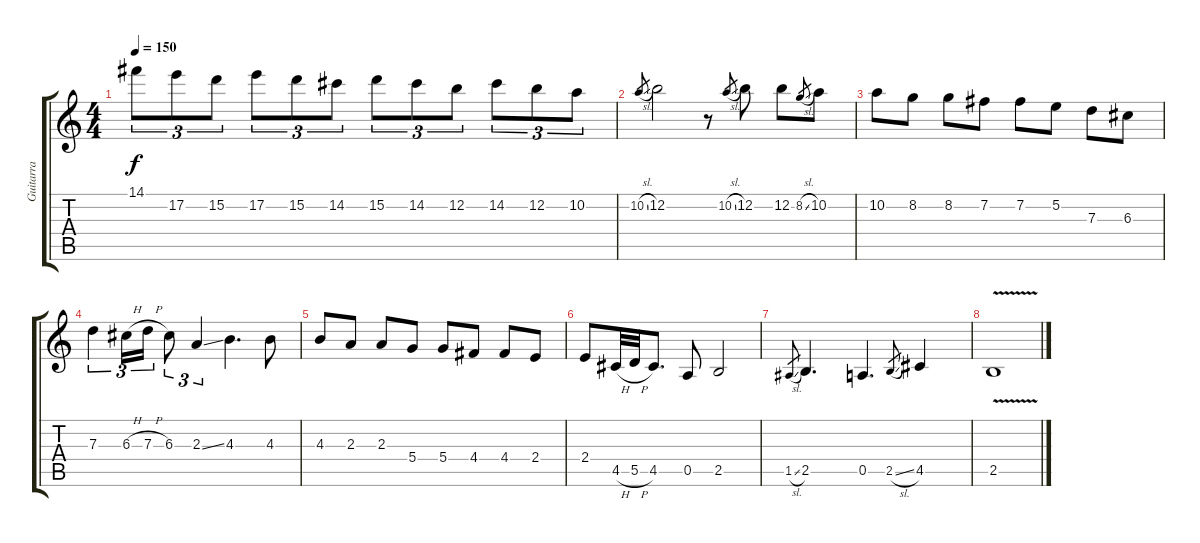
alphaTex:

\track ("Guitarra" "Guitarra") {instrument distortionguitar}
\staff {score tabs}
\tuning (E4 B3 G3 D3 A2 E2) {hide}
\ts (4 4)
\tempo 150
\clef g2
\ks c
14.1.8{tu (3 2) dy f} 17.2.8{tu (3 2)} 15.2.8{tu (3 2)} 17.2.8{tu (3 2)} 15.2.8{tu (3 2)} 14.2.8{tu (3 2)} 15.2.8{tu (3 2)} 14.2.8{tu (3 2)} 12.2.8{tu (3 2)} 14.2.8{tu (3 2)} 12.2.8{tu (3 2)} 10.2.8{tu (3 2)} |
10.2{sl}.8{gr} 12.2.2 r.8 10.2{sl}.8{gr} 12.2.8 12.2.8 8.2{sl}.8{gr} 10.2.8 |
10.2.8 8.2.8 8.2.8 7.2.8 7.2.8 5.2.8 7.3.8 6.3.8 |
7.3.4{tu (3 2)} 6.3{h}.16{tu (3 2)} 7.3{h}.16{tu (3 2)} 6.3.8{tu (3 2)} 2.3{ss}.4{tu (3 2)} 4.3.4{d} 4.3.8 |
4.3.8 2.3.8 2.3.8 5.4.8 5.4.8 4.4.8 4.4.8 2.4.8 |
2.4.8 4.5{h}.32 5.5{h}.32 4.5.8{d} 0.5.8 2.5.2 |
1.5{sl}.8{gr} 2.5.4{d} 0.5.4{d} 2.5{sl}.8{gr} 4.5.4 |
2.5{v}.1
